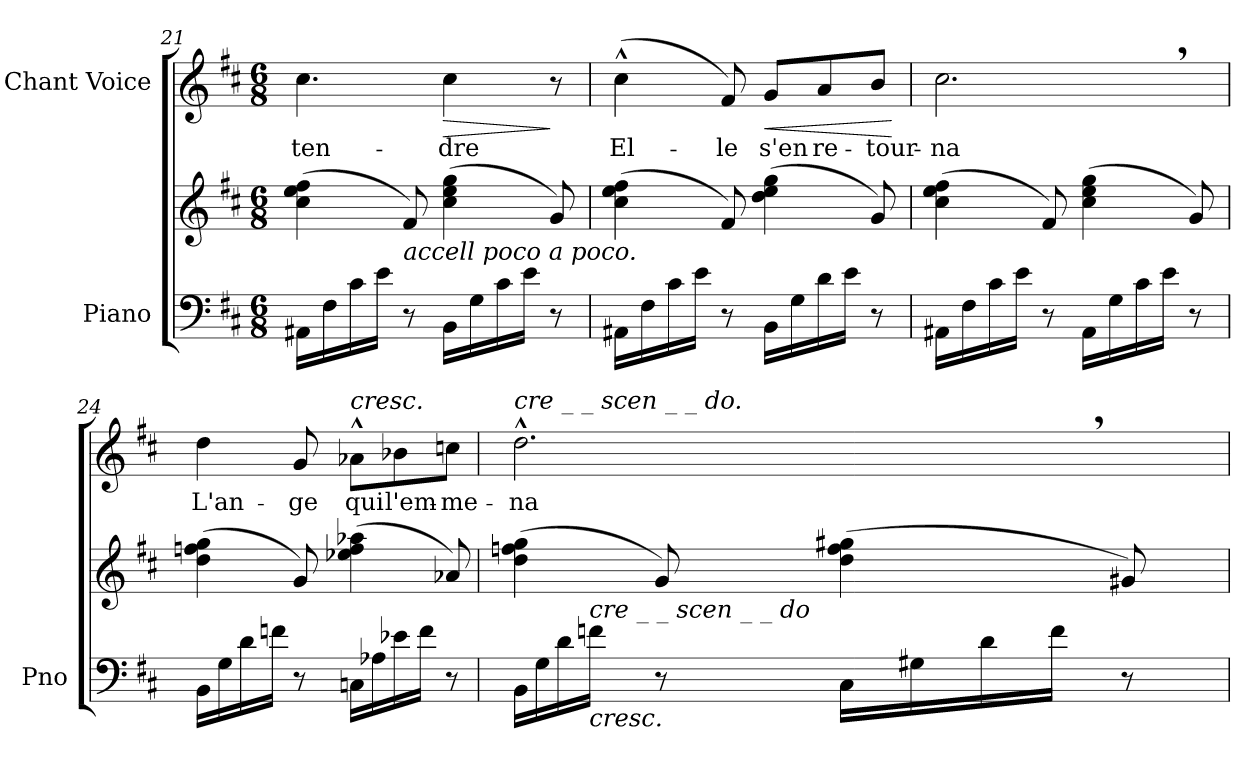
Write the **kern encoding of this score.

**kern	**kern	**kern	**text	**dynam
*part2	*part2	*part1	*part1	*part1
*staff3	*staff2	*staff1	*staff1	*staff1
*I"Piano	*	*I"Chant Voice	*	*
*I'Pno	*	*	*	*
!!LO:LB:g=z
*clefF4	*clefG2	*clefG2	*	*
*k[f#c#]	*k[f#c#]	*k[f#c#]	*	*
*M6/8	*M6/8	*M6/8	*	*
=21	=21	=21	=21	=21
!	!	!	!LO:LY:b	!
16AA#X\LL	(>4cc#\ 4ee\ 4ff#\	4.cc#\	-ten-	.
16F#\	.	.	.	.
16c#\	.	.	.	.
16e\JJ	.	.	.	.
!LO:TX:a:i:t=accell                      poco                                   a                           poco.	!	!	!	!
8r	8f#/)	.	.	.
*	*	*MM95	*	*
!	!	!	!LO:LY:b	!LO:HP:b
16BB\LL	(>4cc#\ 4ee\ 4gg\	4cc#\	-dre	>
16G\	.	.	.	.
16c#\	.	.	.	.
16e\JJ	.	.	.	.
8r	8g/)	8r	.	]
=22	=22	=22	=22	=22
!	!	!	!LO:LY:b	!
16AA#X\LL	(>4cc#\ 4ee\ 4ff#\	(>4cc#^^\	El-	.
16F#\	.	.	.	.
16c#\	.	.	.	.
16e\JJ	.	.	.	.
!	!	!	!LO:LY:b	!
8r	8f#/)	8f#/)	-le	.
*	*	*MM96	*	*
!	!	!	!LO:LY:b	!LO:HP:b
16BB\LL	(>4dd\ 4ee\ 4gg\	8g/L	s'en	<
16G\	.	.	.	.
!	!	!	!LO:LY:b	!
16d\	.	8a/	re-	.
16e\JJ	.	.	.	.
!	!	!	!LO:LY:b	!
8r	8g/)	8b/J	-tour-	.
.	.	.	.	[
=23	=23	=23	=23	=23
!	!	!	!LO:LY:b	!
*	*	*^	*	*
16AA#X\LL	(>4cc#\ 4ee\ 4ff#\	2.cc#,\	4.ryy	-na	.
16F#\	.	.	.	.	.
16c#\	.	.	.	.	.
16e\JJ	.	.	.	.	.
8r	8f#/)	.	.	.	.
*	*	*MM98	*	*	*
16AA#\LL	(>4cc#\ 4ee\ 4gg\	.	4.ryy	.	.
16G\	.	.	.	.	.
16c#\	.	.	.	.	.
16e\JJ	.	.	.	.	.
8r	8g/)	.	.	.	.
=24	=24	=24	=24	=24	=24
!	!	!	!	!LO:LY:b	!
*	*	*v	*v	*	*
16BB\LL	(>4dd\ 4ffn\ 4gg\	4dd\	L'an-	.
16G\	.	.	.	.
16d\	.	.	.	.
16fn\JJ	.	.	.	.
!	!	!	!LO:LY:b	!
8r	8g/)	8g/	-ge	.
!	!	!LO:TX:a:i:t=cresc.	!	!
!	!	!	!LO:LY:b	!
16Cn\LL	(>4ee-X\ 4ff\ 4aa-X\	8a-X^^\L	qui	.
16A-X\	.	.	.	.
!	!	!	!LO:LY:b	!
16e-X\	.	8b-X\	l'em-	.
16f\JJ	.	.	.	.
!	!	!	!LO:LY:b	!
8r	8a-X/)	8ccn\J	-me-	.
!!LO:LB:g=z
=25	=25	=25	=25	=25
!	!	!LO:TX:a:i:t=cre            _             _            scen           _                   _              do.	!	!
!	!	!	!LO:LY:b	!
16BB\LL	(>4dd\ 4ffn\ 4gg\	2.dd^^,\	-na	.
16G\	.	.	.	.
16d\	.	.	.	.
!LO:TX:b:i:t=cresc.	!	!	!	!
!LO:TX:a:i:t=cre            _                _             scen        _            _             do	!	!	!	!
16fn\JJ	.	.	.	.
8r	8g/)	.	.	.
16C#\LL	(>4dd\ 4ff\ 4gg#X\	.	.	.
16G#X\	.	.	.	.
16d\	.	.	.	.
16f\JJ	.	.	.	.
8r	8g#X/)	.	.	.
=	=	=	=	=
*-	*-	*-	*-	*-
